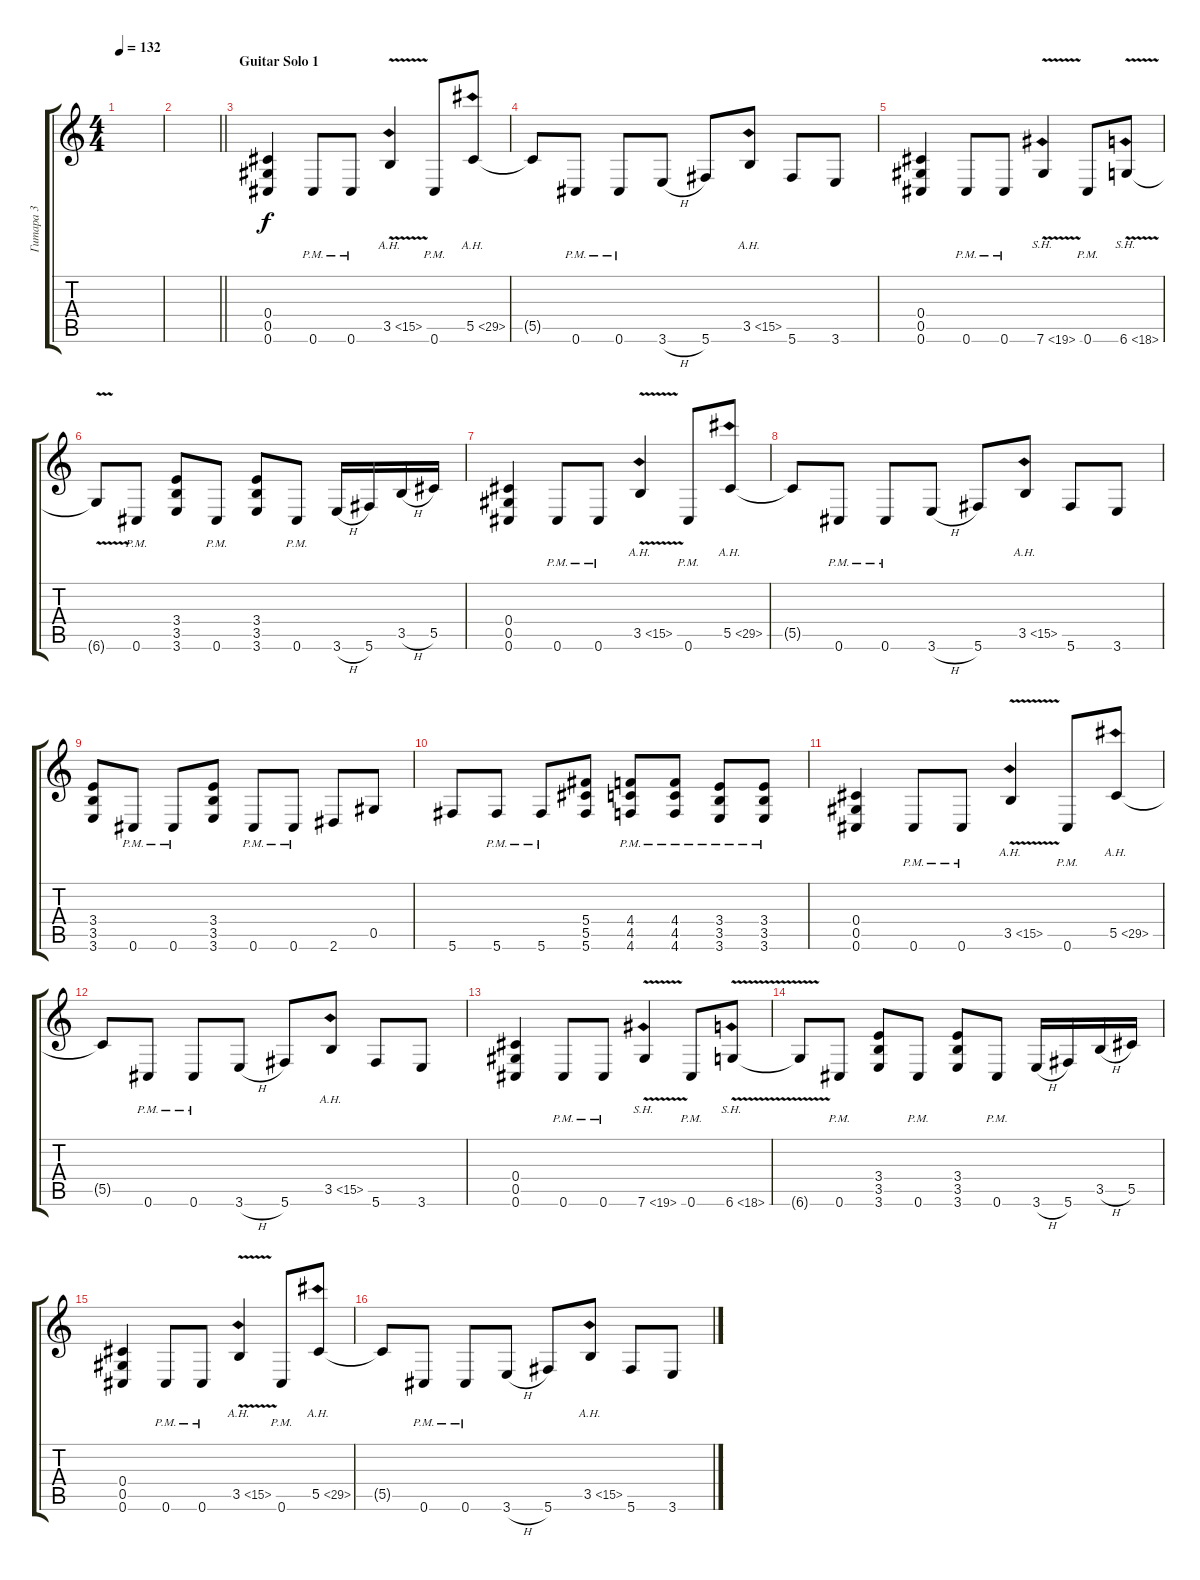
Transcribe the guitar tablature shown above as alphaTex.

\track ("Гитара 3" "Гитара 3") {instrument distortionguitar}
\staff {score tabs}
\tuning (Eb4 Bb3 Gb3 Db3 Ab2 Db2) {hide}
\ts (4 4)
\tempo 132
\clef g2
\ks c
|
\barLineRight lightlight
|
\section ("" "Guitar Solo 1")
(0.4 0.5 0.6).4 0.6{pm}.8 0.6{pm}.8 3.5{ah 12 v}.4 0.6{pm}.8 5.5{ah 24}.8 |
5.5{t}.8 0.6{pm}.8 0.6{pm}.8 3.6{h}.8 5.6.8 3.5{ah 12}.8 5.6.8 3.6.8 |
(0.4 0.5 0.6).4 0.6{pm}.8 0.6{pm}.8 7.6{sh 12 v}.4 0.6{pm}.8 6.6{sh 12 v}.8 |
6.6{t}.8 0.6{pm}.8 (3.4 3.5 3.6).8 0.6{pm}.8 (3.4 3.5 3.6).8 0.6{pm}.8 3.6{h}.16 5.6.16 3.5{h}.16 5.5.16 |
(0.4 0.5 0.6).4 0.6{pm}.8 0.6{pm}.8 3.5{ah 12 v}.4 0.6{pm}.8 5.5{ah 24}.8 |
5.5{t}.8 0.6{pm}.8 0.6{pm}.8 3.6{h}.8 5.6.8 3.5{ah 12}.8 5.6.8 3.6.8 |
(3.4 3.5 3.6).8 0.6{pm}.8 0.6{pm}.8 (3.4 3.5 3.6).8 0.6{pm}.8 0.6{pm}.8 2.6.8 0.5.8 |
5.6.8 5.6{pm}.8 5.6{pm}.8 (5.4 5.5 5.6).8 (4.4{pm} 4.5{pm} 4.6{pm}).8 (4.4{pm} 4.5{pm} 4.6{pm}).8 (3.4{pm} 3.5{pm} 3.6{pm}).8 (3.4{pm} 3.5{pm} 3.6{pm}).8 |
(0.4 0.5 0.6).4 0.6{pm}.8 0.6{pm}.8 3.5{ah 12 v}.4 0.6{pm}.8 5.5{ah 24}.8 |
5.5{t}.8 0.6{pm}.8 0.6{pm}.8 3.6{h}.8 5.6.8 3.5{ah 12}.8 5.6.8 3.6.8 |
(0.4 0.5 0.6).4 0.6{pm}.8 0.6{pm}.8 7.6{sh 12 v}.4 0.6{pm}.8 6.6{sh 12 v}.8 |
6.6{t}.8 0.6{pm}.8 (3.4 3.5 3.6).8 0.6{pm}.8 (3.4 3.5 3.6).8 0.6{pm}.8 3.6{h}.16 5.6.16 3.5{h}.16 5.5.16 |
(0.4 0.5 0.6).4 0.6{pm}.8 0.6{pm}.8 3.5{ah 12 v}.4 0.6{pm}.8 5.5{ah 24}.8 |
5.5{t}.8 0.6{pm}.8 0.6{pm}.8 3.6{h}.8 5.6.8 3.5{ah 12}.8 5.6.8 3.6.8
